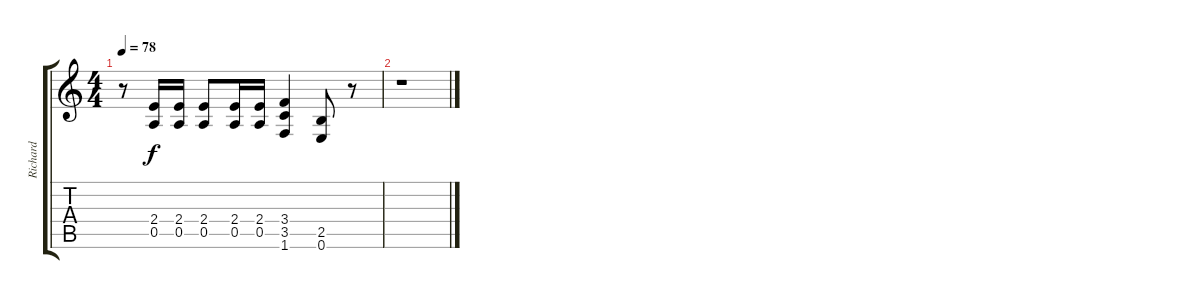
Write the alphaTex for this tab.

\track ("Richard" "Richard") {instrument distortionguitar}
\staff {score tabs}
\tuning (E4 B3 G3 D3 A2 E2) {hide}
\ts (4 4)
\tempo 78
\clef g2
\ks c
r.8{dy f} (2.4 0.5).16 (2.4 0.5).16 (2.4 0.5).8 (2.4 0.5).16 (2.4 0.5).16 (3.4 3.5 1.6).4 (2.5 0.6).8 r.8 |
r.1
